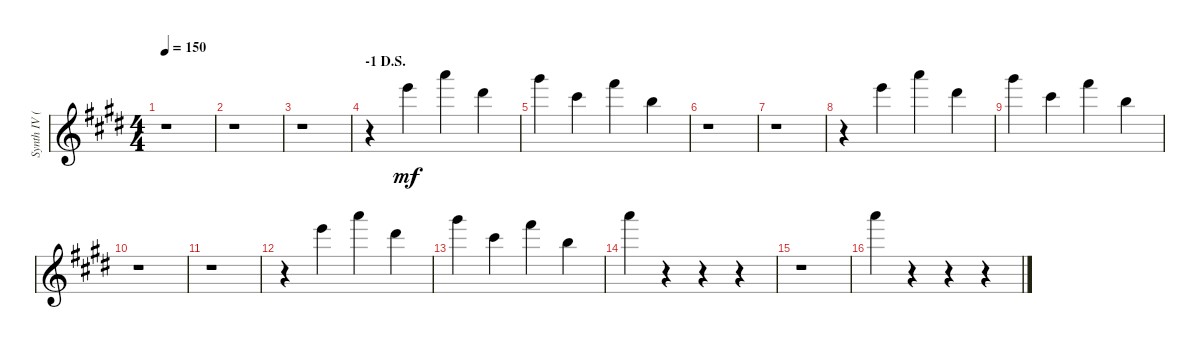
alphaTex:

\track ("Synth IV (Glock)" "Synth IV (") {instrument glockenspiel}
\staff {score}
\tuning (E4 B3 G3 D3 A2 E2 B1) {hide}
\ts (4 4)
\tempo 150
\clef g2
\ks e
r.1{dy mf} |
r.1 |
r.1 |
\section ("" "-1 D.S.")
r.4 24.1.4 29.1.4 23.1.4 |
28.1.4 21.1.4 26.1.4 19.1.4 |
r.1 |
r.1 |
r.4 24.1.4 29.1.4 23.1.4 |
28.1.4 21.1.4 26.1.4 19.1.4 |
r.1 |
r.1 |
r.4 24.1.4 29.1.4 23.1.4 |
28.1.4 21.1.4 26.1.4 19.1.4 |
29.1.4 r.4 r.4 r.4 |
r.1 |
29.1.4 r.4 r.4 r.4
